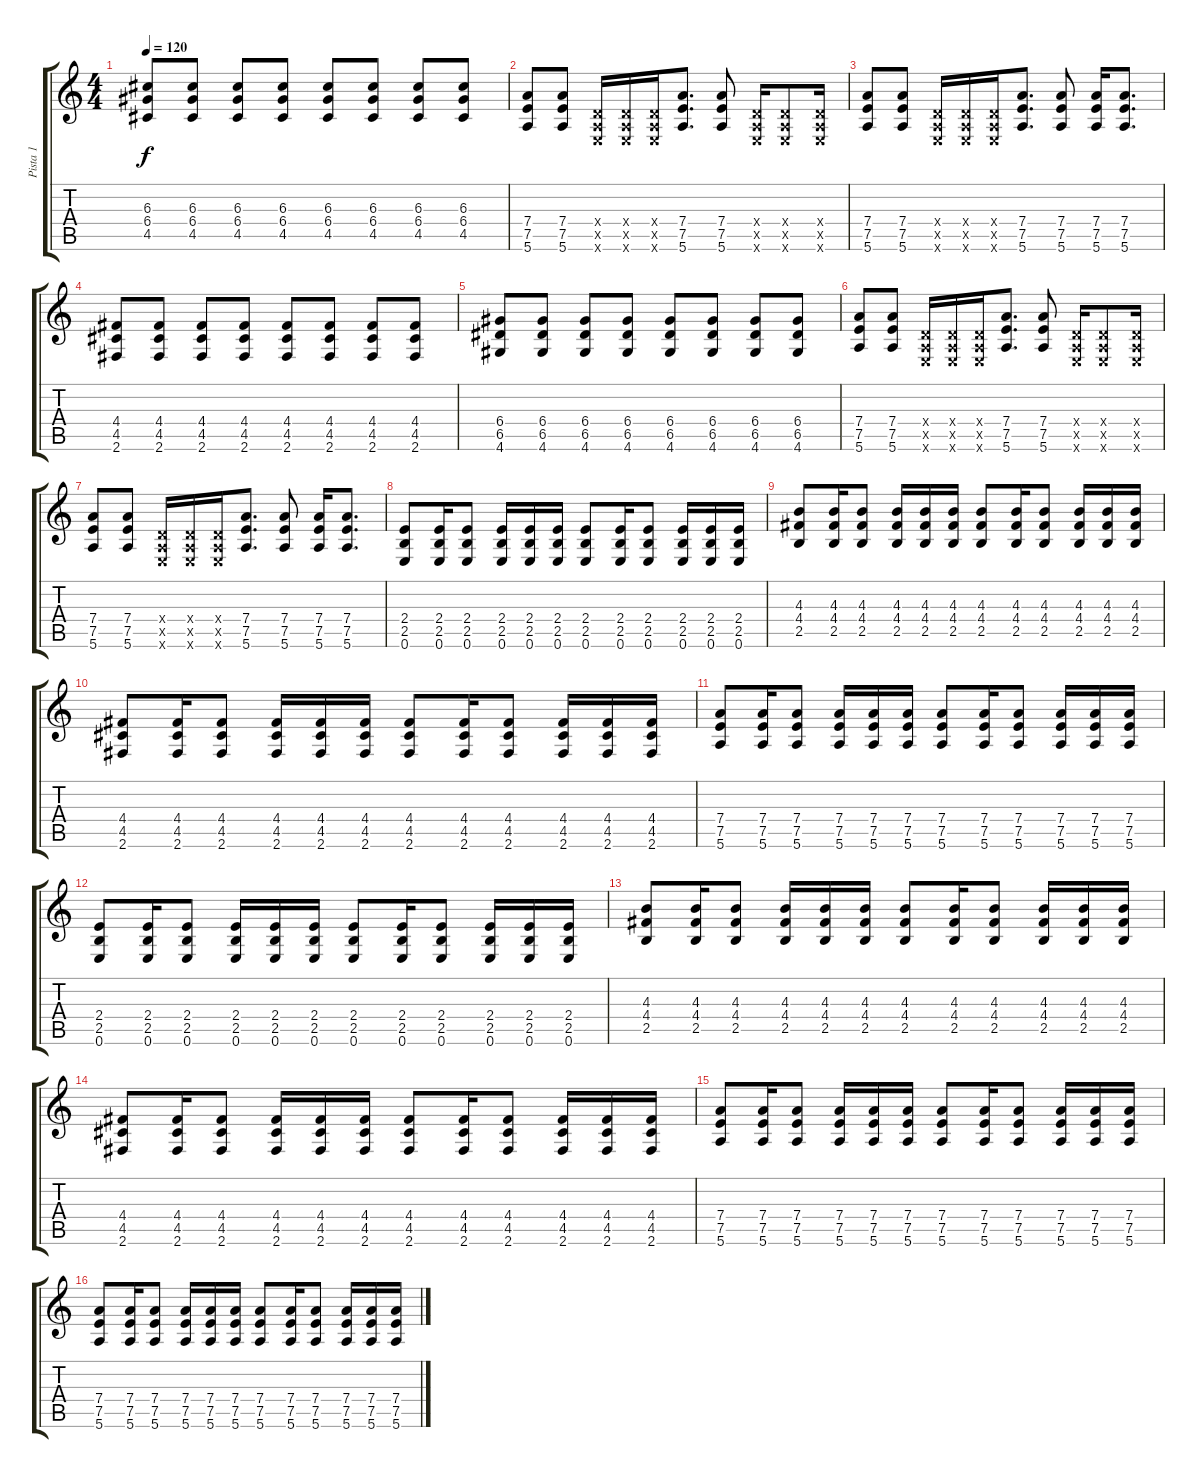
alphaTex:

\track ("Pista 1" "Pista 1") {instrument distortionguitar}
\staff {score tabs}
\tuning (E4 B3 G3 D3 A2 E2) {hide}
\ts (4 4)
\tempo 120
\clef g2
\ks c
(6.3 6.4 4.5).8{dy f} (6.3 6.4 4.5).8 (6.3 6.4 4.5).8 (6.3 6.4 4.5).8 (6.3 6.4 4.5).8 (6.3 6.4 4.5).8 (6.3 6.4 4.5).8 (6.3 6.4 4.5).8 |
(7.4 7.5 5.6).8 (7.4 7.5 5.6).8 (0.4{x} 0.5{x} 0.6{x}).16 (0.4{x} 0.5{x} 0.6{x}).16 (0.4{x} 0.5{x} 0.6{x}).16 (7.4 7.5 5.6).8{d} (7.4 7.5 5.6).8 (0.4{x} 0.5{x} 0.6{x}).16 (0.4{x} 0.5{x} 0.6{x}).8 (0.4{x} 0.5{x} 0.6{x}).16 |
(7.4 7.5 5.6).8 (7.4 7.5 5.6).8 (0.4{x} 0.5{x} 0.6{x}).16 (0.4{x} 0.5{x} 0.6{x}).16 (0.4{x} 0.5{x} 0.6{x}).16 (7.4 7.5 5.6).8{d} (7.4 7.5 5.6).8 (7.4 7.5 5.6).16 (7.4 7.5 5.6).8{d} |
(4.4 4.5 2.6).8 (4.4 4.5 2.6).8 (4.4 4.5 2.6).8 (4.4 4.5 2.6).8 (4.4 4.5 2.6).8 (4.4 4.5 2.6).8 (4.4 4.5 2.6).8 (4.4 4.5 2.6).8 |
(6.4 6.5 4.6).8 (6.4 6.5 4.6).8 (6.4 6.5 4.6).8 (6.4 6.5 4.6).8 (6.4 6.5 4.6).8 (6.4 6.5 4.6).8 (6.4 6.5 4.6).8 (6.4 6.5 4.6).8 |
(7.4 7.5 5.6).8 (7.4 7.5 5.6).8 (0.4{x} 0.5{x} 0.6{x}).16 (0.4{x} 0.5{x} 0.6{x}).16 (0.4{x} 0.5{x} 0.6{x}).16 (7.4 7.5 5.6).8{d} (7.4 7.5 5.6).8 (0.4{x} 0.5{x} 0.6{x}).16 (0.4{x} 0.5{x} 0.6{x}).8 (0.4{x} 0.5{x} 0.6{x}).16 |
(7.4 7.5 5.6).8 (7.4 7.5 5.6).8 (0.4{x} 0.5{x} 0.6{x}).16 (0.4{x} 0.5{x} 0.6{x}).16 (0.4{x} 0.5{x} 0.6{x}).16 (7.4 7.5 5.6).8{d} (7.4 7.5 5.6).8 (7.4 7.5 5.6).16 (7.4 7.5 5.6).8{d} |
(2.4 2.5 0.6).8 (2.4 2.5 0.6).16 (2.4 2.5 0.6).8 (2.4 2.5 0.6).16 (2.4 2.5 0.6).16 (2.4 2.5 0.6).16 (2.4 2.5 0.6).8 (2.4 2.5 0.6).16 (2.4 2.5 0.6).8 (2.4 2.5 0.6).16 (2.4 2.5 0.6).16 (2.4 2.5 0.6).16 |
(4.3 4.4 2.5).8 (4.3 4.4 2.5).16 (4.3 4.4 2.5).8 (4.3 4.4 2.5).16 (4.3 4.4 2.5).16 (4.3 4.4 2.5).16 (4.3 4.4 2.5).8 (4.3 4.4 2.5).16 (4.3 4.4 2.5).8 (4.3 4.4 2.5).16 (4.3 4.4 2.5).16 (4.3 4.4 2.5).16 |
(4.4 4.5 2.6).8 (4.4 4.5 2.6).16 (4.4 4.5 2.6).8 (4.4 4.5 2.6).16 (4.4 4.5 2.6).16 (4.4 4.5 2.6).16 (4.4 4.5 2.6).8 (4.4 4.5 2.6).16 (4.4 4.5 2.6).8 (4.4 4.5 2.6).16 (4.4 4.5 2.6).16 (4.4 4.5 2.6).16 |
(7.4 7.5 5.6).8 (7.4 7.5 5.6).16 (7.4 7.5 5.6).8 (7.4 7.5 5.6).16 (7.4 7.5 5.6).16 (7.4 7.5 5.6).16 (7.4 7.5 5.6).8 (7.4 7.5 5.6).16 (7.4 7.5 5.6).8 (7.4 7.5 5.6).16 (7.4 7.5 5.6).16 (7.4 7.5 5.6).16 |
(2.4 2.5 0.6).8 (2.4 2.5 0.6).16 (2.4 2.5 0.6).8 (2.4 2.5 0.6).16 (2.4 2.5 0.6).16 (2.4 2.5 0.6).16 (2.4 2.5 0.6).8 (2.4 2.5 0.6).16 (2.4 2.5 0.6).8 (2.4 2.5 0.6).16 (2.4 2.5 0.6).16 (2.4 2.5 0.6).16 |
(4.3 4.4 2.5).8 (4.3 4.4 2.5).16 (4.3 4.4 2.5).8 (4.3 4.4 2.5).16 (4.3 4.4 2.5).16 (4.3 4.4 2.5).16 (4.3 4.4 2.5).8 (4.3 4.4 2.5).16 (4.3 4.4 2.5).8 (4.3 4.4 2.5).16 (4.3 4.4 2.5).16 (4.3 4.4 2.5).16 |
(4.4 4.5 2.6).8 (4.4 4.5 2.6).16 (4.4 4.5 2.6).8 (4.4 4.5 2.6).16 (4.4 4.5 2.6).16 (4.4 4.5 2.6).16 (4.4 4.5 2.6).8 (4.4 4.5 2.6).16 (4.4 4.5 2.6).8 (4.4 4.5 2.6).16 (4.4 4.5 2.6).16 (4.4 4.5 2.6).16 |
(7.4 7.5 5.6).8 (7.4 7.5 5.6).16 (7.4 7.5 5.6).8 (7.4 7.5 5.6).16 (7.4 7.5 5.6).16 (7.4 7.5 5.6).16 (7.4 7.5 5.6).8 (7.4 7.5 5.6).16 (7.4 7.5 5.6).8 (7.4 7.5 5.6).16 (7.4 7.5 5.6).16 (7.4 7.5 5.6).16 |
(7.4 7.5 5.6).8 (7.4 7.5 5.6).16 (7.4 7.5 5.6).8 (7.4 7.5 5.6).16 (7.4 7.5 5.6).16 (7.4 7.5 5.6).16 (7.4 7.5 5.6).8 (7.4 7.5 5.6).16 (7.4 7.5 5.6).8 (7.4 7.5 5.6).16 (7.4 7.5 5.6).16 (7.4 7.5 5.6).16
